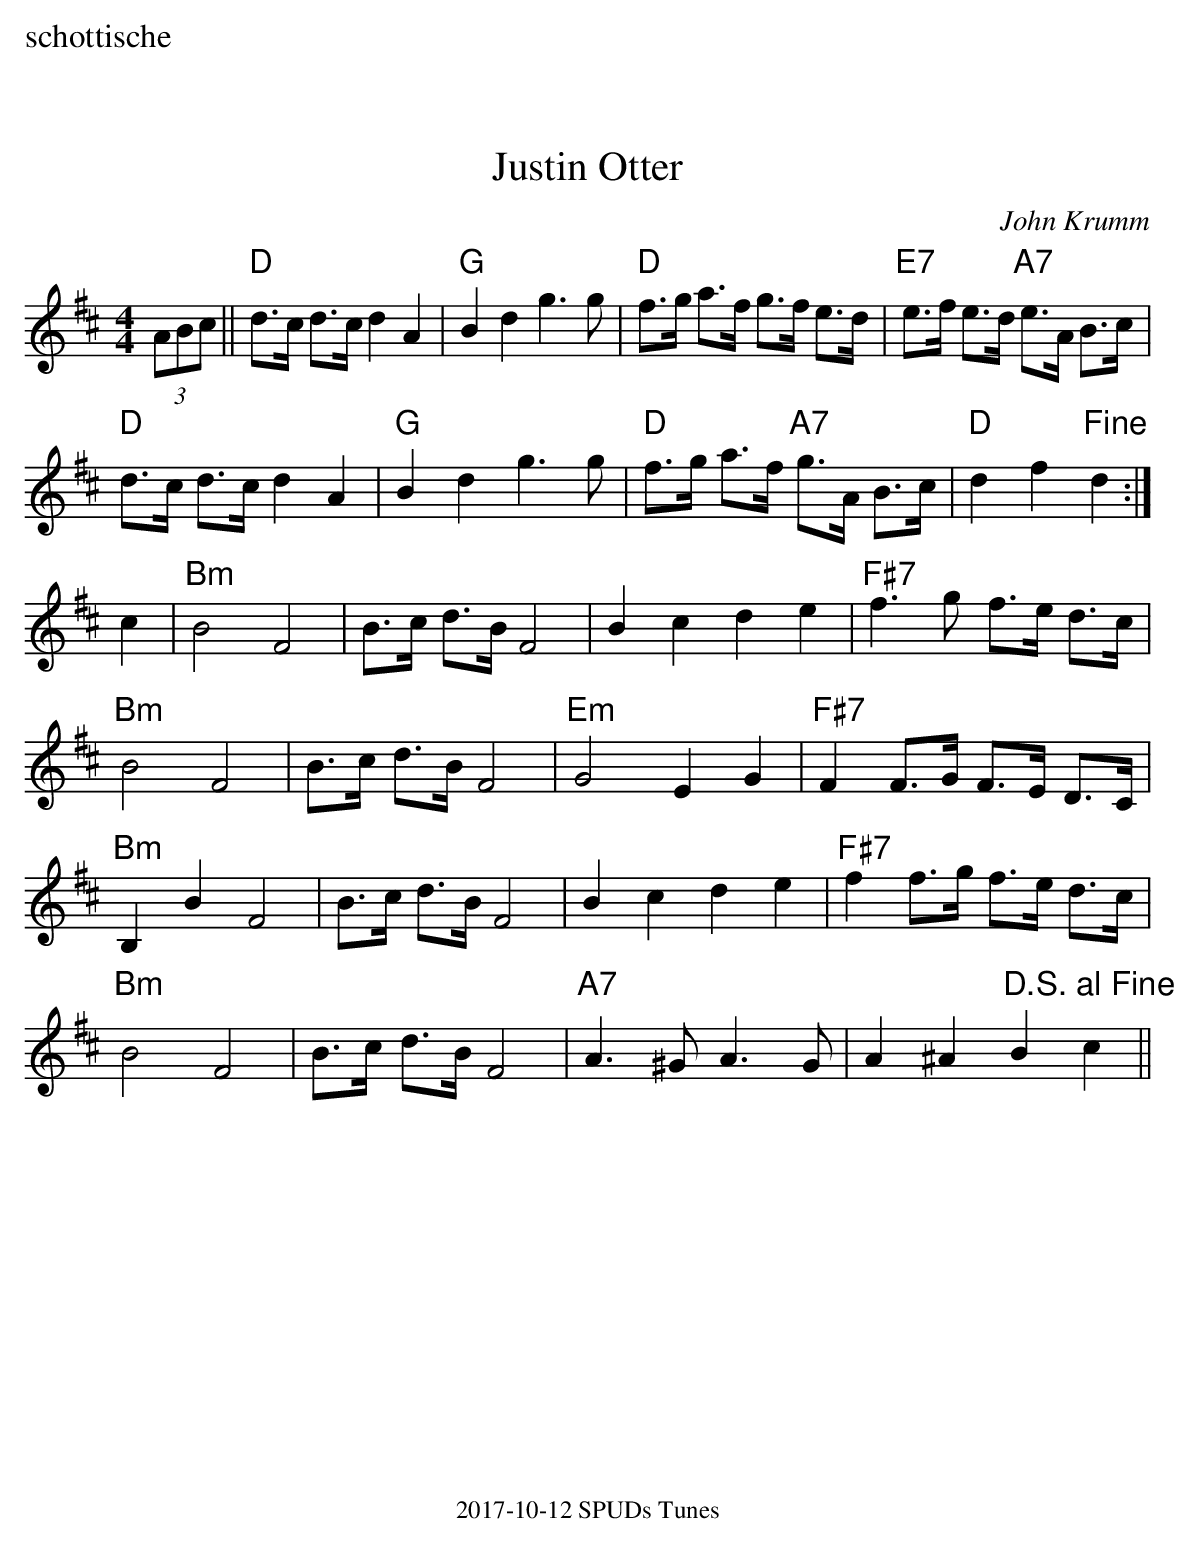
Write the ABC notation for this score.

X:1
%%text schottische
T: Justin Otter
C:John Krumm
M:4/4
K:D
(3ABcW||"D"d>c d>cd2A2|"G"B2d2g3g|"D"f>g a>f g>f e>d|"E7"e>f e>d "A7"e>A B>c|
"D"d>c d>cd2A2|"G"B2d2g3g|"D"f>g a>f "A7"g>A B>c|"D"d2f2"Fine"d2:|
c2|"Bm"B4 F4|B>c d>B F4|B2 c2 d2 e2|"F#7"f3g f>e d>c|
"Bm"B4 F4|B>c d>B F4|"Em"G4 E2G2|"F#7"F2 F>G F>E D>C|
"Bm"B,2B2 F4|B>c d>B F4|B2c2d2e2|"F#7"f2f>g f>e d>c|
"Bm"B4 F4|B>c d>B F4|"A7"A3^GA3G|A2 ^A2 "D.S. al Fine"B2 c2||
